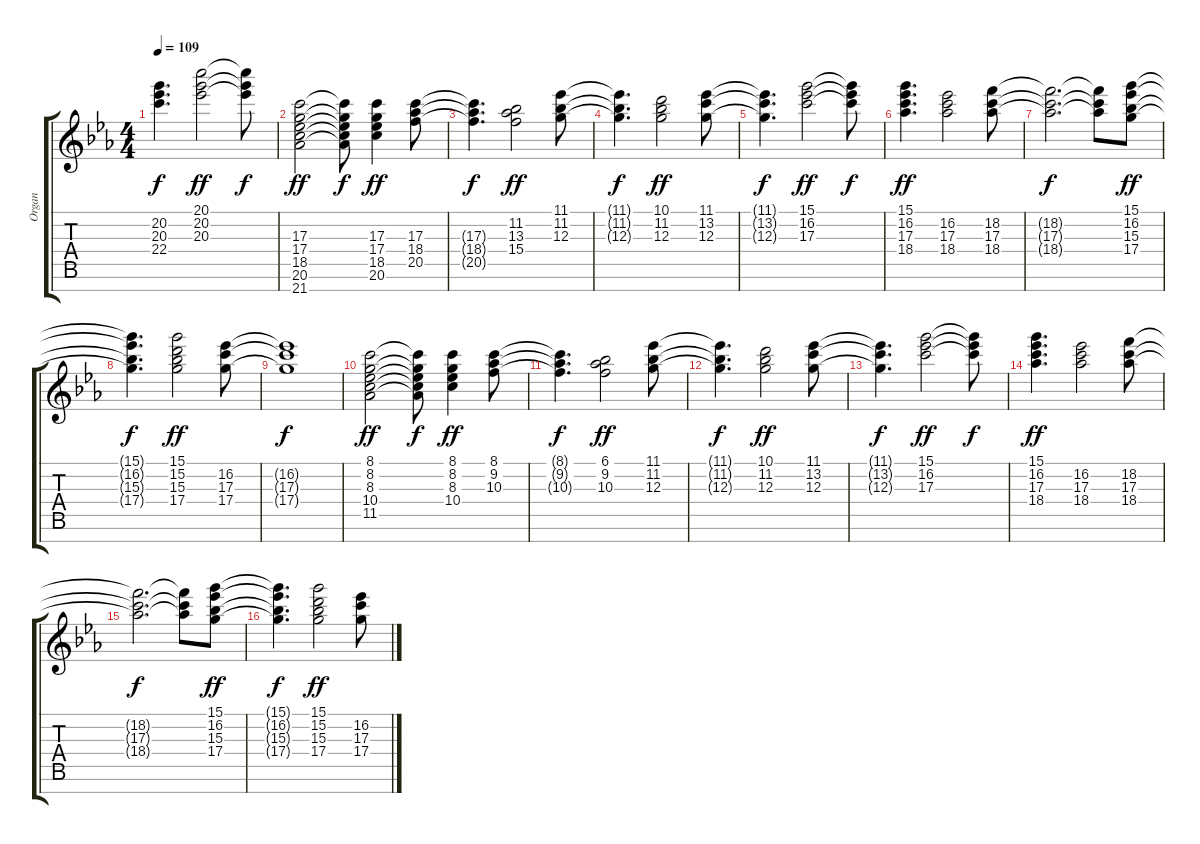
\track ("Organ" "Organ") {instrument electricguitarclean}
\staff {score tabs}
\tuning (E4 B3 G3 D3 A2 E2 B1) {hide}
\ts (4 4)
\tempo 109
\clef g2
\ks eb
(20.2{t} 20.3{t} 22.4{t}).4{d dy f} (20.1 20.2 20.3).2{dy ff} (20.1{t} 20.2{t} 20.3{t}).8{dy f} |
(17.3 17.4 18.5 20.6 21.7).2{dy ff} (17.3{t} 17.4{t} 18.5{t} 20.6{t} 21.7{t}).8{dy f} (17.3 17.4 18.5 20.6).4{dy ff} (17.3 18.4 20.5).8 |
(17.3{t} 18.4{t} 20.5{t}).4{d dy f} (11.2 13.3 15.4).2{dy ff} (11.1 11.2 12.3).8 |
(11.1{t} 11.2{t} 12.3{t}).4{d dy f} (10.1 11.2 12.3).2{dy ff} (11.1 13.2 12.3).8 |
(11.1{t} 13.2{t} 12.3{t}).4{d dy f} (15.1 16.2 17.3).2{dy ff} (15.1{t} 16.2{t} 17.3{t}).8{dy f} |
(15.1 16.2 17.3 18.4).4{d dy ff} (16.2 17.3 18.4).2 (18.2 17.3 18.4).8 |
(18.2{t} 17.3{t} 18.4{t}).2{d dy f} (18.2{t} 17.3{t} 18.4{t}).8 (15.1 16.2 15.3 17.4).8{dy ff} |
(15.1{t} 16.2{t} 15.3{t} 17.4{t}).4{d dy f} (15.1 15.2 15.3 17.4).2{dy ff} (16.2 17.3 17.4).8 |
(16.2{t} 17.3{t} 17.4{t}).1{dy f} |
(8.1 8.2 8.3 10.4 11.5).2{dy ff} (8.1{t} 8.2{t} 8.3{t} 10.4{t} 11.5{t}).8{dy f} (8.1 8.2 8.3 10.4).4{dy ff} (8.1 9.2 10.3).8 |
(8.1{t} 9.2{t} 10.3{t}).4{d dy f} (6.1 9.2 10.3).2{dy ff} (11.1 11.2 12.3).8 |
(11.1{t} 11.2{t} 12.3{t}).4{d dy f} (10.1 11.2 12.3).2{dy ff} (11.1 13.2 12.3).8 |
(11.1{t} 13.2{t} 12.3{t}).4{d dy f} (15.1 16.2 17.3).2{dy ff} (15.1{t} 16.2{t} 17.3{t}).8{dy f} |
(15.1 16.2 17.3 18.4).4{d dy ff} (16.2 17.3 18.4).2 (18.2 17.3 18.4).8 |
(18.2{t} 17.3{t} 18.4{t}).2{d dy f} (18.2{t} 17.3{t} 18.4{t}).8 (15.1 16.2 15.3 17.4).8{dy ff} |
(15.1{t} 16.2{t} 15.3{t} 17.4{t}).4{d dy f} (15.1 15.2 15.3 17.4).2{dy ff} (16.2 17.3 17.4).8
